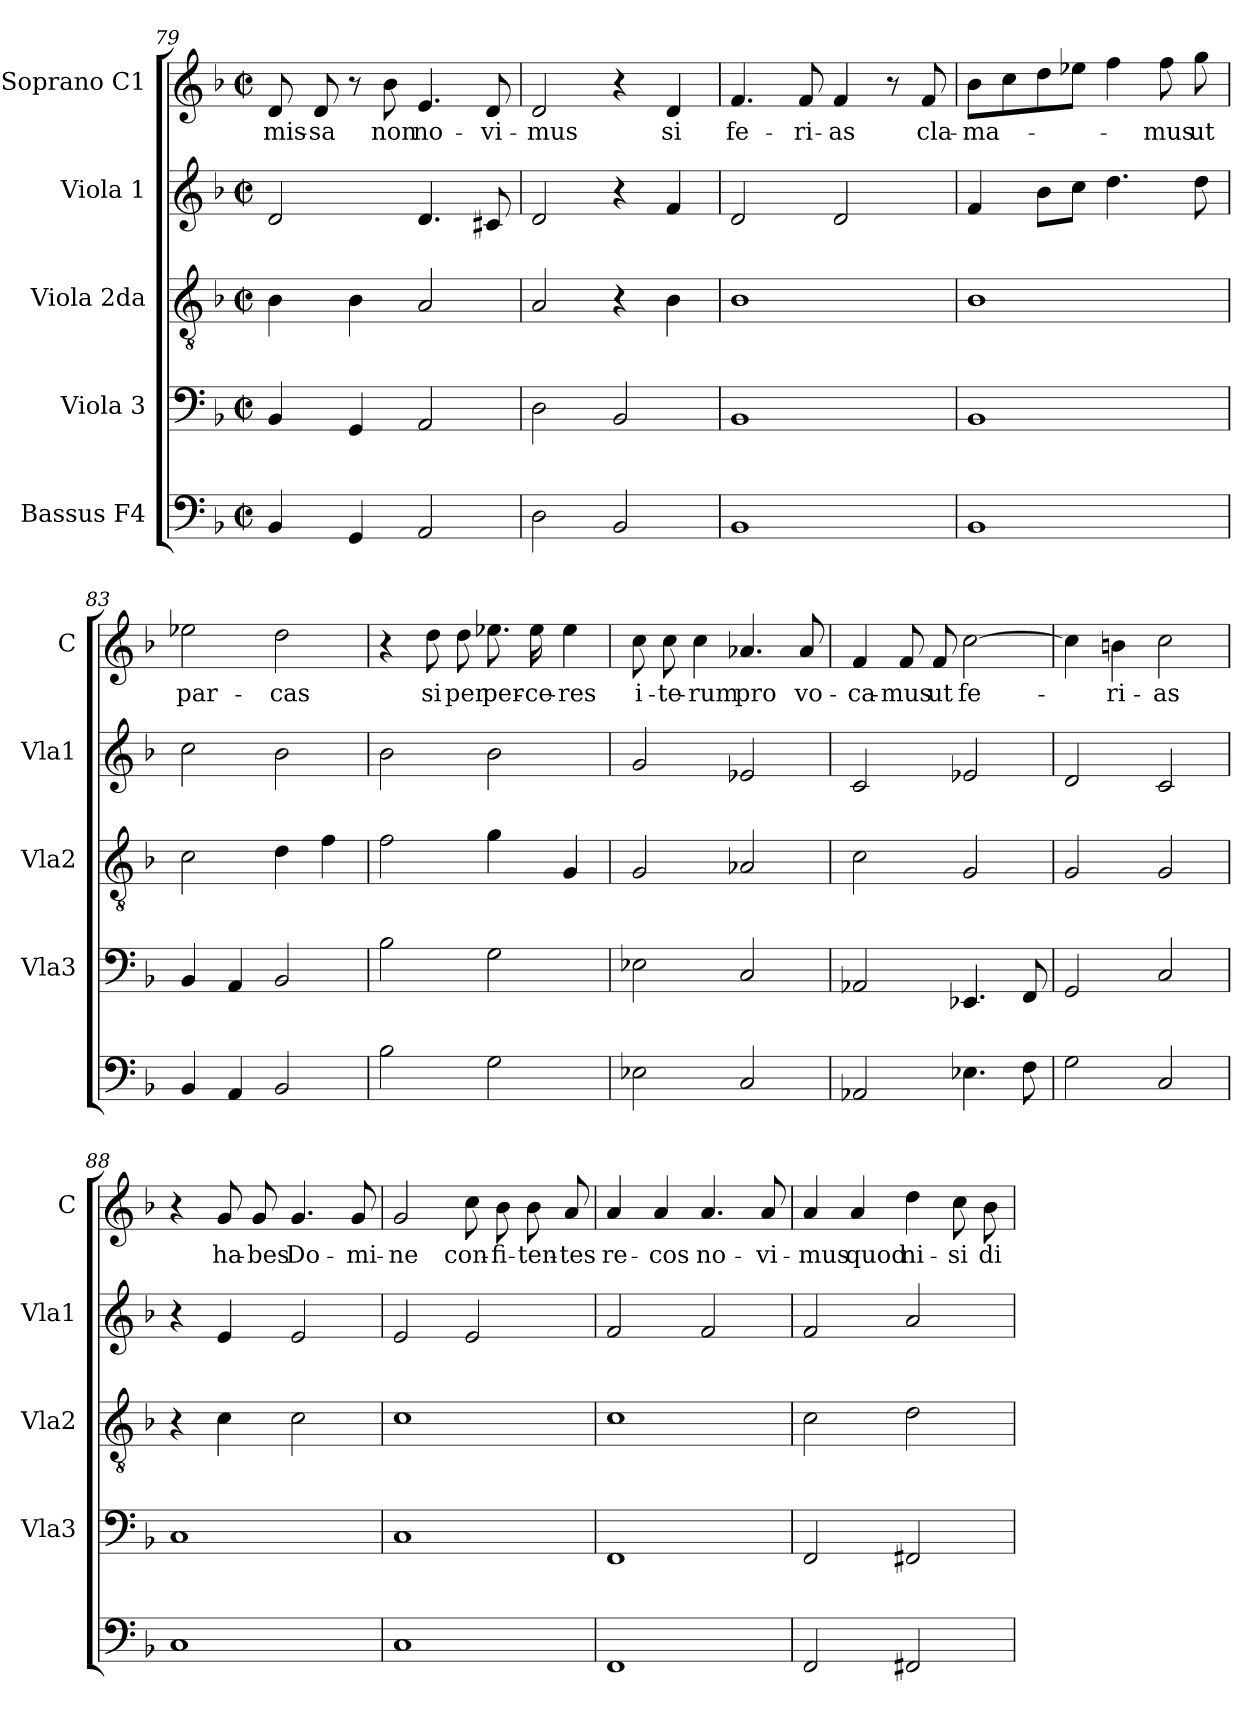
**kern	**kern	**kern	**kern	**kern	**text
*part5	*part4	*part3	*part2	*part1	*part1
*staff5	*staff4	*staff3	*staff2	*staff1	*staff1
*I"Bassus F4	*I"Viola 3	*I"Viola 2da	*I"Viola 1	*I"Soprano C1	*
*	*I'Vla3	*I'Vla2	*I'Vla1	*I'C	*
*clefF4	*clefF4	*clefGv2	*clefG2	*clefG2	*
*k[b-]	*k[b-]	*k[b-]	*k[b-]	*k[b-]	*
*F:	*F:	*F:	*F:	*F:	*
*M2/2	*M2/2	*M2/2	*M2/2	*M2/2	*
*met(c|)	*met(c|)	*met(c|)	*met(c|)	*met(c|)	*
=79	=79	=79	=79	=79	=79
!	!	!	!	!	!LO:LY:b
4BB-/	4BB-/	4B-\	2d/	8d/	-mis-
!	!	!	!	!	!LO:LY:b
.	.	.	.	8d/	-sa
4GG/	4GG/	4B-\	.	8r	.
!	!	!	!	!	!LO:LY:b
.	.	.	.	8b-\	non
!	!	!	!	!	!LO:LY:b
2AA/	2AA/	2A/	4.d/	4.e/	no-
!	!	!	!	!	!LO:LY:b
.	.	.	8c#X/	8d/	-vi-
=80	=80	=80	=80	=80	=80
!	!	!	!	!	!LO:LY:b
2D\	2D\	2A/	2d/	2d/	-mus
2BB-/	2BB-/	4r	4r	4r	.
!	!	!	!	!	!LO:LY:b
.	.	4B-\	4f/	4d/	si
=81	=81	=81	=81	=81	=81
!	!	!	!	!	!LO:LY:b
1BB-	1BB-	1B-	2d/	4.f/	fe-
!	!	!	!	!	!LO:LY:b
.	.	.	.	8f/	-ri-
!	!	!	!	!	!LO:LY:b
.	.	.	2d/	4f/	-as
.	.	.	.	8r	.
!	!	!	!	!	!LO:LY:b
.	.	.	.	8f/	cla-
!!LO:LB:g=z
=82	=82	=82	=82	=82	=82
!	!	!	!	!	!LO:LY:b
1BB-	1BB-	1B-	4f/	8b-\L	-ma-
.	.	.	.	8cc\	.
.	.	.	8b-\L	8dd\	.
.	.	.	8cc\J	8ee-X\J	.
.	.	.	4.dd\	4ff\	.
!	!	!	!	!	!LO:LY:b
.	.	.	.	8ff\	-mus
!	!	!	!	!	!LO:LY:b
.	.	.	8dd\	8gg\	ut
=83	=83	=83	=83	=83	=83
!	!	!	!	!	!LO:LY:b
4BB-/	4BB-/	2c\	2cc\	2ee-X\	par-
4AA/	4AA/	.	.	.	.
!	!	!	!	!	!LO:LY:b
2BB-/	2BB-/	4d\	2b-\	2dd\	-cas
.	.	4f\	.	.	.
=84	=84	=84	=84	=84	=84
2B-\	2B-\	2f\	2b-\	4r	.
!	!	!	!	!	!LO:LY:b
.	.	.	.	8dd\	si
!	!	!	!	!	!LO:LY:b
.	.	.	.	8dd\	per
!	!	!	!	!	!LO:LY:b
2G\	2G\	4g\	2b-\	8.ee-X\	per-
!	!	!	!	!	!LO:LY:b
.	.	.	.	16ee-\	-ce-
!	!	!	!	!	!LO:LY:b
.	.	4G/	.	4ee-\	-res
=85	=85	=85	=85	=85	=85
!	!	!	!	!	!LO:LY:b
2E-X\	2E-X\	2G/	2g/	8cc\	i-
!	!	!	!	!	!LO:LY:b
.	.	.	.	8cc\	-te-
!	!	!	!	!	!LO:LY:b
.	.	.	.	4cc\	-rum
!	!	!	!	!	!LO:LY:b
2C/	2C/	2A-X/	2e-X/	4.a-X/	pro
!	!	!	!	!	!LO:LY:b
.	.	.	.	8a-/	vo-
=86	=86	=86	=86	=86	=86
!	!	!	!	!	!LO:LY:b
2AA-X/	2AA-X/	2c\	2c/	4f/	-ca-
!	!	!	!	!	!LO:LY:b
.	.	.	.	8f/	-mus
!	!	!	!	!	!LO:LY:b
.	.	.	.	8f/	ut
!	!	!	!	!	!LO:LY:b
4.E-X\	4.EE-X/	2G/	2e-X/	[2cc\	fe-
8F\	8FF/	.	.	.	.
!!LO:LB:g=z
=87	=87	=87	=87	=87	=87
2G\	2GG/	2G/	2d/	4cc\]	.
!	!	!	!	!	!LO:LY:b
.	.	.	.	4bn\	-ri-
!	!	!	!	!	!LO:LY:b
2C/	2C/	2G/	2c/	2cc\	-as
=88	=88	=88	=88	=88	=88
1C	1C	4r	4r	4r	.
!	!	!	!	!	!LO:LY:b
.	.	4c\	4e/	8g/	ha-
!	!	!	!	!	!LO:LY:b
.	.	.	.	8g/	-bes
!	!	!	!	!	!LO:LY:b
.	.	2c\	2e/	4.g/	Do-
!	!	!	!	!	!LO:LY:b
.	.	.	.	8g/	-mi-
=89	=89	=89	=89	=89	=89
!	!	!	!	!	!LO:LY:b
1C	1C	1c	2e/	2g/	-ne
!	!	!	!	!	!LO:LY:b
.	.	.	2e/	8cc\	con-
!	!	!	!	!	!LO:LY:b
.	.	.	.	8b-\	-fi-
!	!	!	!	!	!LO:LY:b
.	.	.	.	8b-\	-ten-
!	!	!	!	!	!LO:LY:b
.	.	.	.	8a/	-tes
=90	=90	=90	=90	=90	=90
!	!	!	!	!	!LO:LY:b
1FF	1FF	1c	2f/	4a/	re-
!	!	!	!	!	!LO:LY:b
.	.	.	.	4a/	-cos
!	!	!	!	!	!LO:LY:b
.	.	.	2f/	4.a/	no-
!	!	!	!	!	!LO:LY:b
.	.	.	.	8a/	-vi-
=91	=91	=91	=91	=91	=91
!	!	!	!	!	!LO:LY:b
2FF/	2FF/	2c\	2f/	4a/	-mus
!	!	!	!	!	!LO:LY:b
.	.	.	.	4a/	quod
!	!	!	!	!	!LO:LY:b
2FF#X/	2FF#X/	2d\	2a/	4dd\	ni-
!	!	!	!	!	!LO:LY:b
.	.	.	.	8cc\	-si
!	!	!	!	!	!LO:LY:b
.	.	.	.	8b-\	di-
=	=	=	=	=	=
*-	*-	*-	*-	*-	*-
